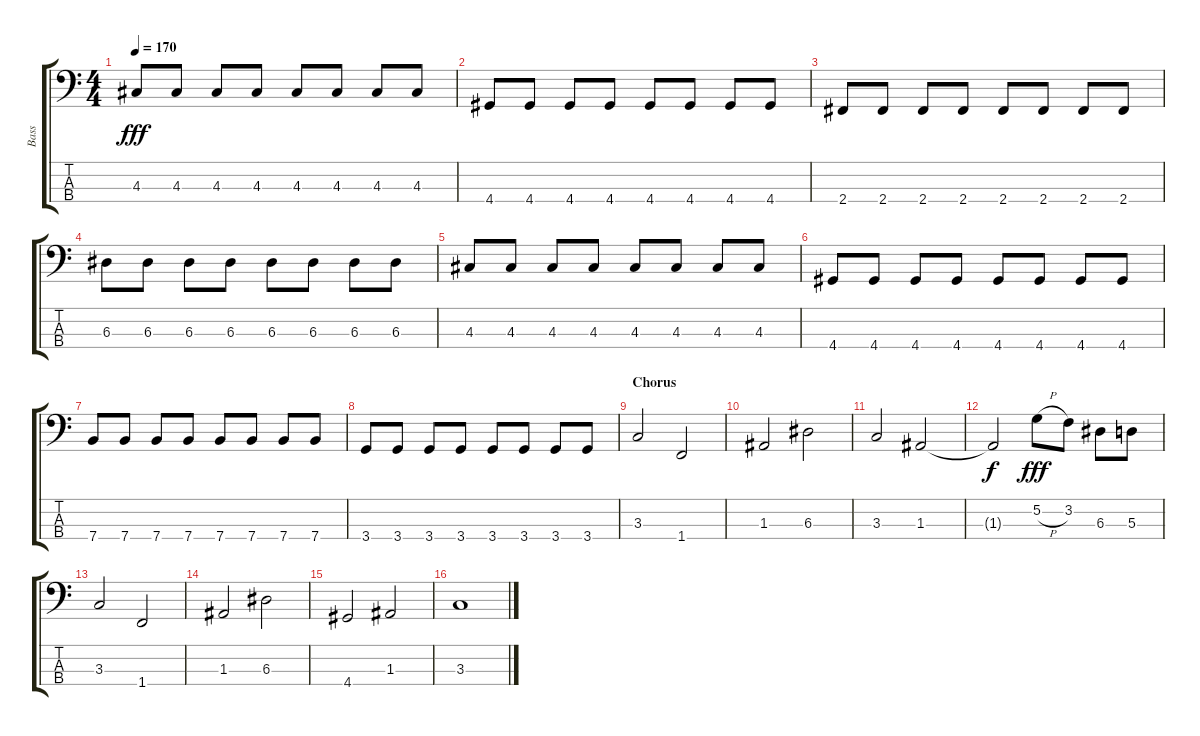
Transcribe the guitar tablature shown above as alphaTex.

\track ("Bass" "Bass") {instrument electricbassfinger}
\staff {score tabs}
\tuning (G2 D2 A1 E1) {hide}
\ts (4 4)
\tempo 170
\clef f4
\ks c
4.3.8{dy fff} 4.3.8 4.3.8 4.3.8 4.3.8 4.3.8 4.3.8 4.3.8 |
4.4.8 4.4.8 4.4.8 4.4.8 4.4.8 4.4.8 4.4.8 4.4.8 |
2.4.8 2.4.8 2.4.8 2.4.8 2.4.8 2.4.8 2.4.8 2.4.8 |
6.3.8 6.3.8 6.3.8 6.3.8 6.3.8 6.3.8 6.3.8 6.3.8 |
4.3.8 4.3.8 4.3.8 4.3.8 4.3.8 4.3.8 4.3.8 4.3.8 |
4.4.8 4.4.8 4.4.8 4.4.8 4.4.8 4.4.8 4.4.8 4.4.8 |
7.4.8 7.4.8 7.4.8 7.4.8 7.4.8 7.4.8 7.4.8 7.4.8 |
3.4.8 3.4.8 3.4.8 3.4.8 3.4.8 3.4.8 3.4.8 3.4.8 |
\section ("" "Chorus")
3.3.2 1.4.2 |
1.3.2 6.3.2 |
3.3.2 1.3.2 |
1.3{t}.2{dy f} 5.2{h}.8{dy fff} 3.2.8 6.3.8 5.3.8 |
3.3.2 1.4.2 |
1.3.2 6.3.2 |
4.4.2 1.3.2 |
3.3.1
